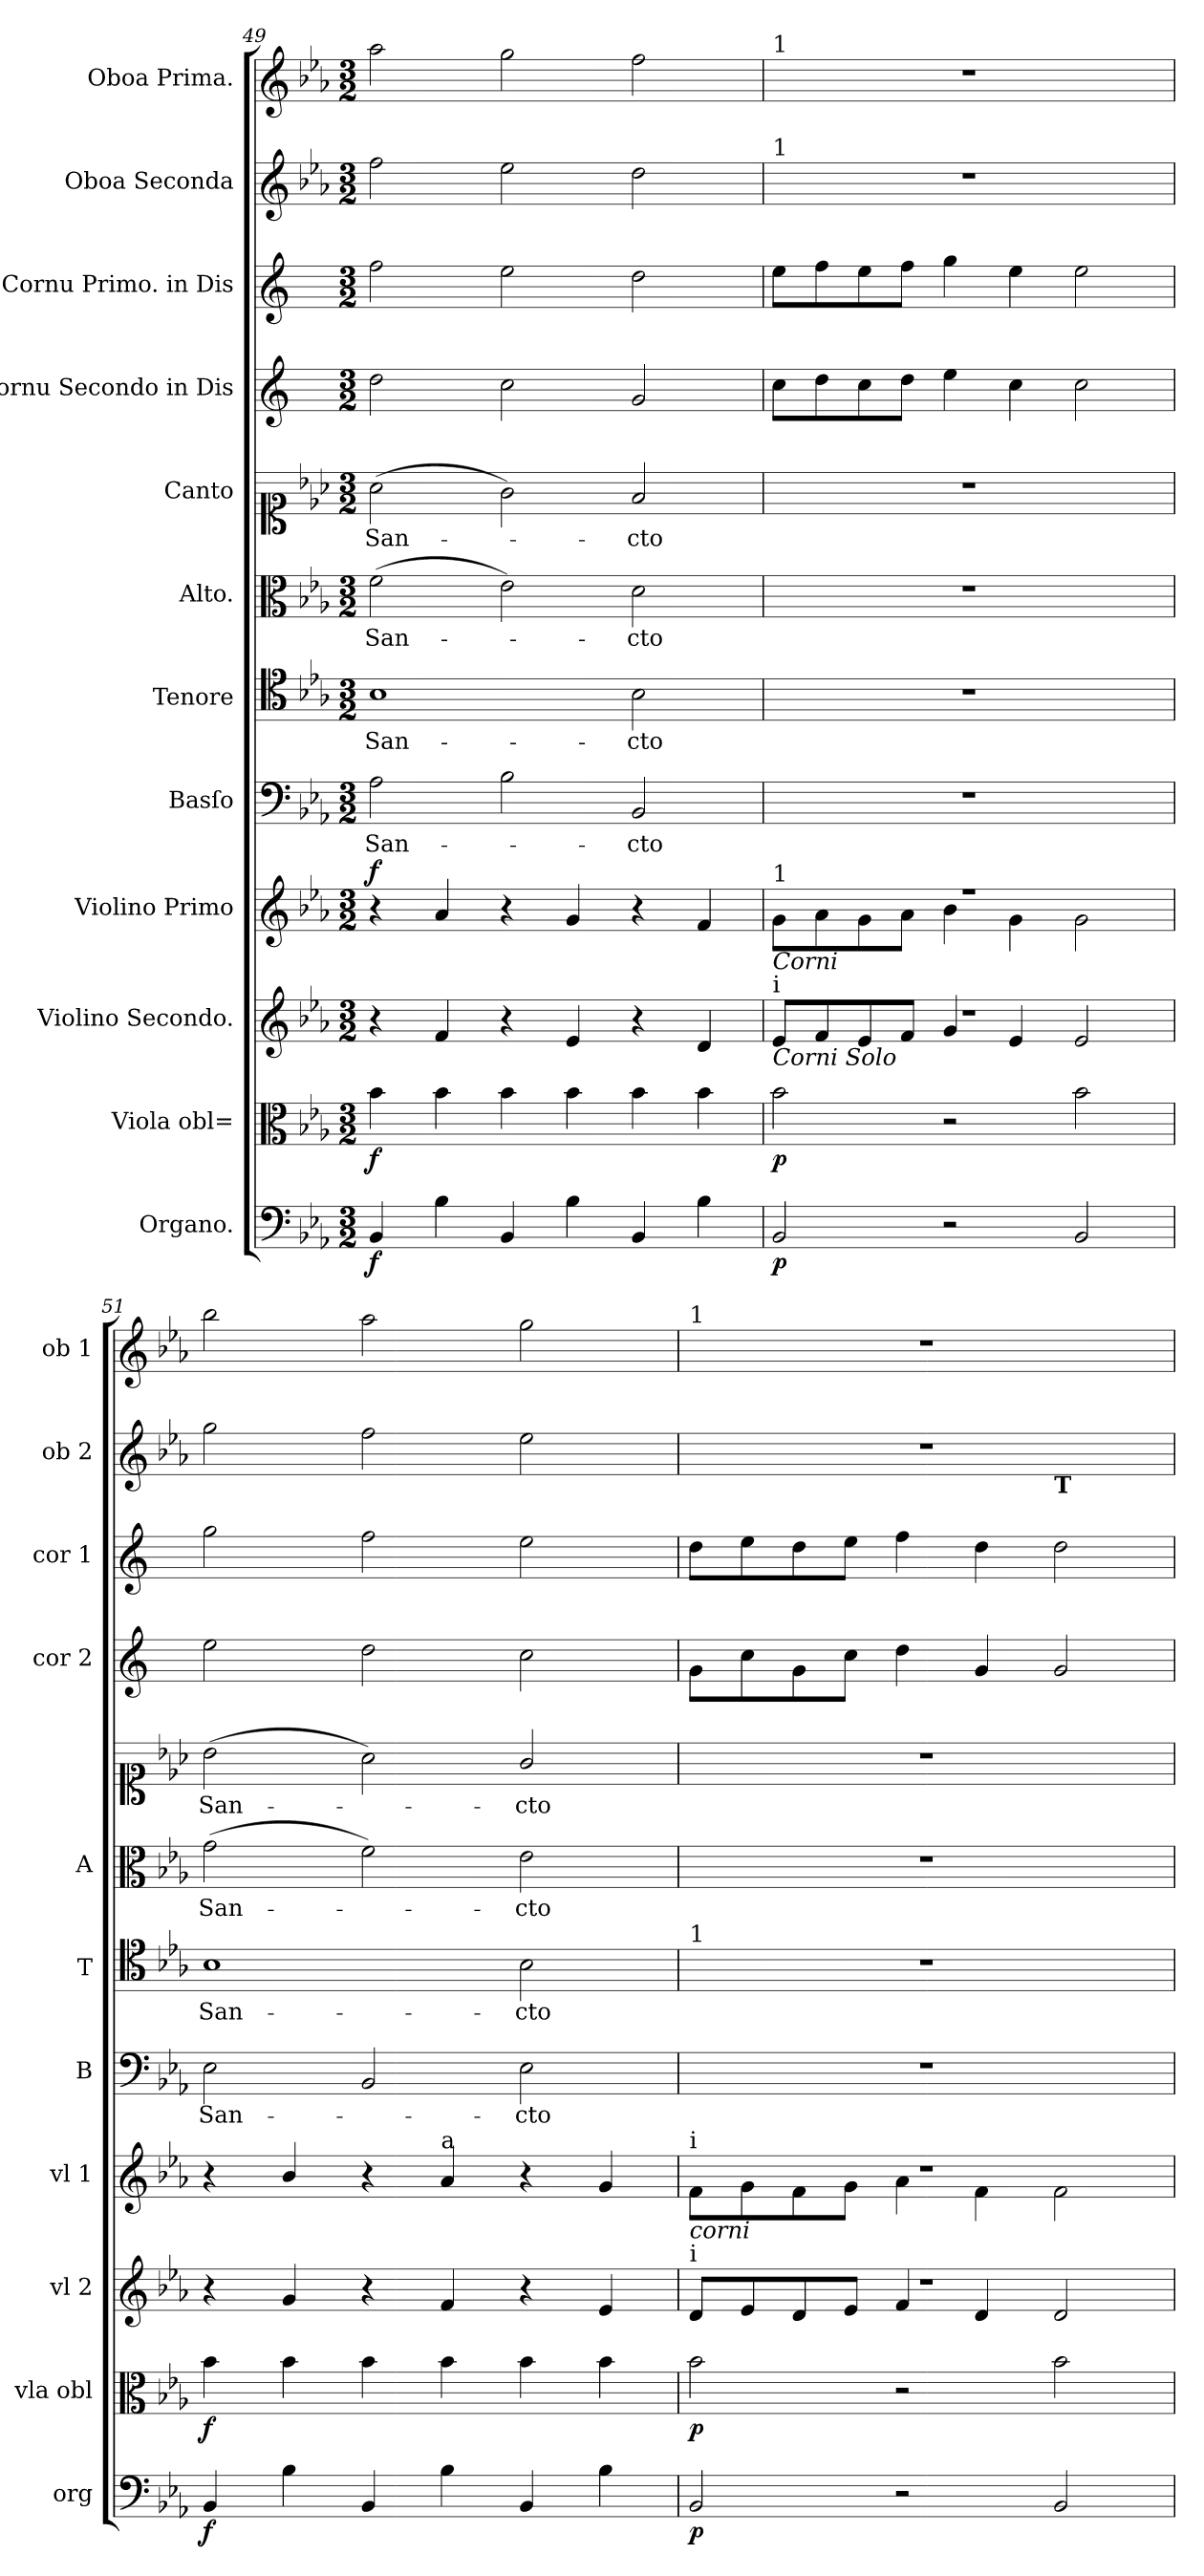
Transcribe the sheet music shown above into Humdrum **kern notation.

**kern	**dynam	**kern	**dynam	**kern	**kern	**dynam	**kern	**text	**kern	**text	**kern	**text	**kern	**text	**kern	**kern	**kern	**kern
*part12	*part12	*part11	*part11	*part10	*part9	*part9	*part8	*part8	*part7	*part7	*part6	*part6	*part5	*part5	*part4	*part3	*part2	*part1
*staff12	*staff12	*staff11	*staff11	*staff10	*staff9	*staff9	*staff8	*staff8	*staff7	*staff7	*staff6	*staff6	*staff5	*staff5	*staff4	*staff3	*staff2	*staff1
*I"Organo.	*	*I"Viola obl=	*	*I"Violino Secondo.	*I"Violino Primo	*	*I"Basſo	*	*I"Tenore	*	*I"Alto.	*	*I"Canto	*	*I"Cornu Secondo in Dis	*I"Cornu Primo. in Dis	*I"Oboa Seconda	*I"Oboa Prima.
*I'org	*	*I'vla obl	*	*I'vl 2	*I'vl 1	*	*I'B	*	*I'T	*	*I'A	*	*	*	*I'cor 2	*I'cor 1	*I'ob 2	*I'ob 1
*clefF4	*	*clefC3	*	*clefG2	*clefG2	*	*clefF4	*	*clefC4	*	*clefC3	*	*clefC1	*	*clefG2	*clefG2	*clefG2	*clefG2
*	*	*	*	*	*	*	*	*	*	*	*	*	*	*	*ITrd5c9	*ITrd5c9	*	*
*k[b-e-a-]	*	*k[b-e-a-]	*	*k[b-e-a-]	*k[b-e-a-]	*	*k[b-e-a-]	*	*k[b-e-a-]	*	*k[b-e-a-]	*	*k[b-e-a-]	*	*k[b-e-a-]	*k[b-e-a-]	*k[b-e-a-]	*k[b-e-a-]
*E-:	*	*E-:	*	*E-:	*E-:	*	*E-:	*	*E-:	*	*E-:	*	*E-:	*	*E-:	*E-:	*E-:	*E-:
*M3/2	*	*M3/2	*	*M3/2	*M3/2	*	*M3/2	*	*M3/2	*	*M3/2	*	*M3/2	*	*M3/2	*M3/2	*M3/2	*M3/2
=49	=49	=49	=49	=49	=49	=49	=49	=49	=49	=49	=49	=49	=49	=49	=49	=49	=49	=49
!	!	!	!	!	!	!LO:DY:a	!	!	!	!	!	!	!	!	!	!	!	!
4BB-/	f	4b-\	f	4r	4r	f	2A-\	San-	1B-	San-	(2f\	San-	(2a-\	San-	2f\	2a-\	2ff\	2aa-\
4B-\	.	4b-\	.	4f/	4a-/	.	.	.	.	.	.	.	.	.	.	.	.	.
4BB-/	.	4b-\	.	4r	4r	.	2B-\	.	.	.	2e-\)	.	2g\)	.	2e-\	2g\	2ee-\	2gg\
4B-\	.	4b-\	.	4e-/	4g/	.	.	.	.	.	.	.	.	.	.	.	.	.
4BB-/	.	4b-\	.	4r	4r	.	2BB-/	-cto	2B-\	-cto	2d\	-cto	2f/	-cto	2B-/	2f\	2dd\	2ff\
4B-\	.	4b-\	.	4d/	4f/	.	.	.	.	.	.	.	.	.	.	.	.	.
=50	=50	=50	=50	=50	=50	=50	=50	=50	=50	=50	=50	=50	=50	=50	=50	=50	=50	=50
*	*	*	*	*^	*^	*	*	*	*	*	*	*	*	*	*	*	*	*
!	!	!	!	!	!	!	!	!	!	!	!	!	!	!	!	!	!	!	!	!LO:TX:a:t=1
!	!	!	!	!	!	!	!	!	!	!	!	!	!	!	!	!	!	!	!LO:TX:a:t=1	!
!	!	!	!	!	!	!LO:TX:a:t=1	!	!	!	!	!	!	!	!	!	!	!	!	!	!
!	!	!	!	!	!	!LO:TX:b:i:t=Corni	!	!	!	!	!	!	!	!	!	!	!	!	!	!
!	!	!	!	!LO:TX:a:t=i	!	!	!	!	!	!	!	!	!	!	!	!	!	!	!	!
!	!	!	!	!LO:TX:b:i:t=Corni Solo	!	!	!	!	!	!	!	!	!	!	!	!	!	!	!	!
2BB-/	p	2b-\	p	1.rdd	8e-!/L	1.r	8g!\L	.	1.r	.	1.r	.	1.r	.	1.r	.	8e-\L	8g\L	1.r	1.r
.	.	.	.	.	8f!/	.	8a-!\	.	.	.	.	.	.	.	.	.	8f\	8a-\	.	.
.	.	.	.	.	8e-!/	.	8g!\	.	.	.	.	.	.	.	.	.	8e-\	8g\	.	.
.	.	.	.	.	8f!/J	.	8a-!\J	.	.	.	.	.	.	.	.	.	8f\J	8a-\J	.	.
2r	.	2r	.	.	4g!/	.	4b-!\	.	.	.	.	.	.	.	.	.	4g\	4b-\	.	.
.	.	.	.	.	4e-!/	.	4g!\	.	.	.	.	.	.	.	.	.	4e-\	4g\	.	.
2BB-/	.	2b-\	.	.	2e-!/	.	2g!\	.	.	.	.	.	.	.	.	.	2e-\	2g\	.	.
=51	=51	=51	=51	=51	=51	=51	=51	=51	=51	=51	=51	=51	=51	=51	=51	=51	=51	=51	=51	=51
!	!	!	!	!	!	!	!	!	!	!LO:LY:i	!	!	!	!LO:LY:i	!	!	!	!	!	!
*	*	*	*	*v	*v	*	*	*	*	*	*	*	*	*	*	*	*	*	*	*
*	*	*	*	*	*v	*v	*	*	*	*	*	*	*	*	*	*	*	*	*
4BB-/	f	4b-\	f	4r	4r	.	2E-\	San-	1B-	San-	(2g\	San-	(2b-\	San-	2g\	2b-\	2gg\	2bb-\
4B-\	.	4b-\	.	4g/	4b-/	.	.	.	.	.	.	.	.	.	.	.	.	.
4BB-/	.	4b-\	.	4r	4r	.	2BB-/	.	.	.	2f\)	.	2a-\)	.	2f\	2a-\	2ff\	2aa-\
!	!	!	!	!	!LO:TX:a:t=a	!	!	!	!	!	!	!	!	!	!	!	!	!
4B-\	.	4b-\	.	4f/	4a-/	.	.	.	.	.	.	.	.	.	.	.	.	.
!	!	!	!	!	!	!	!	!LO:LY:i	!	!	!	!LO:LY:i	!	!	!	!	!	!
4BB-/	.	4b-\	.	4r	4r	.	2E-\	-cto	2B-\	-cto	2e-\	-cto	2g/	-cto	2e-\	2g\	2ee-\	2gg\
4B-\	.	4b-\	.	4e-/	4g/	.	.	.	.	.	.	.	.	.	.	.	.	.
=52	=52	=52	=52	=52	=52	=52	=52	=52	=52	=52	=52	=52	=52	=52	=52	=52	=52	=52
*	*	*	*	*^	*^	*	*	*	*	*	*	*	*	*	*	*	*	*
!	!	!	!	!	!	!	!	!	!	!	!	!	!	!	!	!	!	!	!	!LO:TX:a:t=1
!	!	!	!	!	!	!	!	!	!	!	!	!	!	!	!	!	!	!	!LO:TX:a:t=1	!
!	!	!	!	!	!	!	!	!	!	!	!LO:TX:a:t=1	!	!	!	!	!	!	!	!	!
!	!	!	!	!	!	!LO:TX:a:t=i	!	!	!	!	!	!	!	!	!	!	!	!	!	!
!	!	!	!	!	!	!LO:TX:b:i:t=corni	!	!	!	!	!	!	!	!	!	!	!	!	!	!
!	!	!	!	!LO:TX:a:t=i	!	!	!	!	!	!	!	!	!	!	!	!	!	!	!	!
*	*	*	*	*	*	*	*	*	*	*	*	*	*	*	*	*	*	*	*^	*
2BB-/	p	2b-\	p	1.rdd	8d!/L	1.rdd	8f!\L	.	1.r	.	1.r	.	1.r	.	1.r	.	8B-\L	8f\L	1.r	1ryy	1.r
.	.	.	.	.	8e-!/	.	8g!\	.	.	.	.	.	.	.	.	.	8e-\	8g\	.	.	.
.	.	.	.	.	8d!/	.	8f!\	.	.	.	.	.	.	.	.	.	8B-\	8f\	.	.	.
.	.	.	.	.	8e-!/J	.	8g!\J	.	.	.	.	.	.	.	.	.	8e-\J	8g\J	.	.	.
2r	.	2r	.	.	4f!/	.	4a-!\	.	.	.	.	.	.	.	.	.	4f\	4a-\	.	.	.
.	.	.	.	.	4d!/	.	4f!\	.	.	.	.	.	.	.	.	.	4B-/	4f\	.	.	.
!	!	!	!	!	!	!	!	!	!	!	!	!	!	!	!	!	!	!	!	!LO:TX:b:B:t=T	!
2BB-/	.	2b-\	.	.	2d!/	.	2f!\	.	.	.	.	.	.	.	.	.	2B-/	2f\	.	2ryy	.
*	*	*	*	*v	*v	*	*	*	*	*	*	*	*	*	*	*	*	*	*v	*v	*
*	*	*	*	*	*v	*v	*	*	*	*	*	*	*	*	*	*	*	*	*
=	=	=	=	=	=	=	=	=	=	=	=	=	=	=	=	=	=	=
*-	*-	*-	*-	*-	*-	*-	*-	*-	*-	*-	*-	*-	*-	*-	*-	*-	*-	*-
